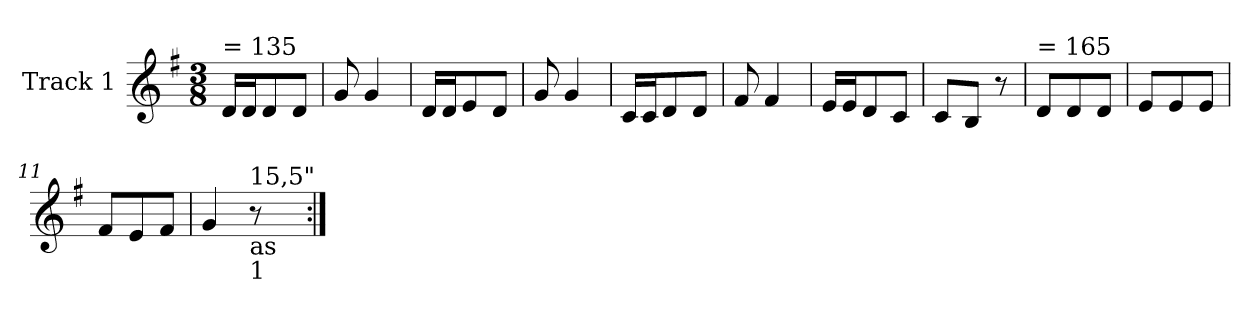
**kern
*part1
*staff1
*I"Track 1
*clefG2
*k[f#]
*G:
*M3/8
=1
!LO:TX:a:t== 135
16d/LL
16d/J
8d/
8d/J
=2
8g/
4g/
=3
16d/LL
16d/J
8e/
8d/J
=4
8g/
4g/
!!LO:LB:g=z
=5
16c/LL
16c/J
8d/
8d/J
=6
8f#/
4f#/
=7
16e/LL
16e/J
8d/
8c/J
=8
8c/L
8B/J
8r
!!LO:LB:g=z
=9
!LO:TX:a:t== 165
8d/L
8d/
8d/J
=10
8e/L
8e/
8e/J
=11
8f#/L
8e/
8f#/J
=12
4g/
!LO:TX:b:t=as
!LO:TX:b:t=1
!LO:TX:a:t=15,5"
8r
=:|!
*-
